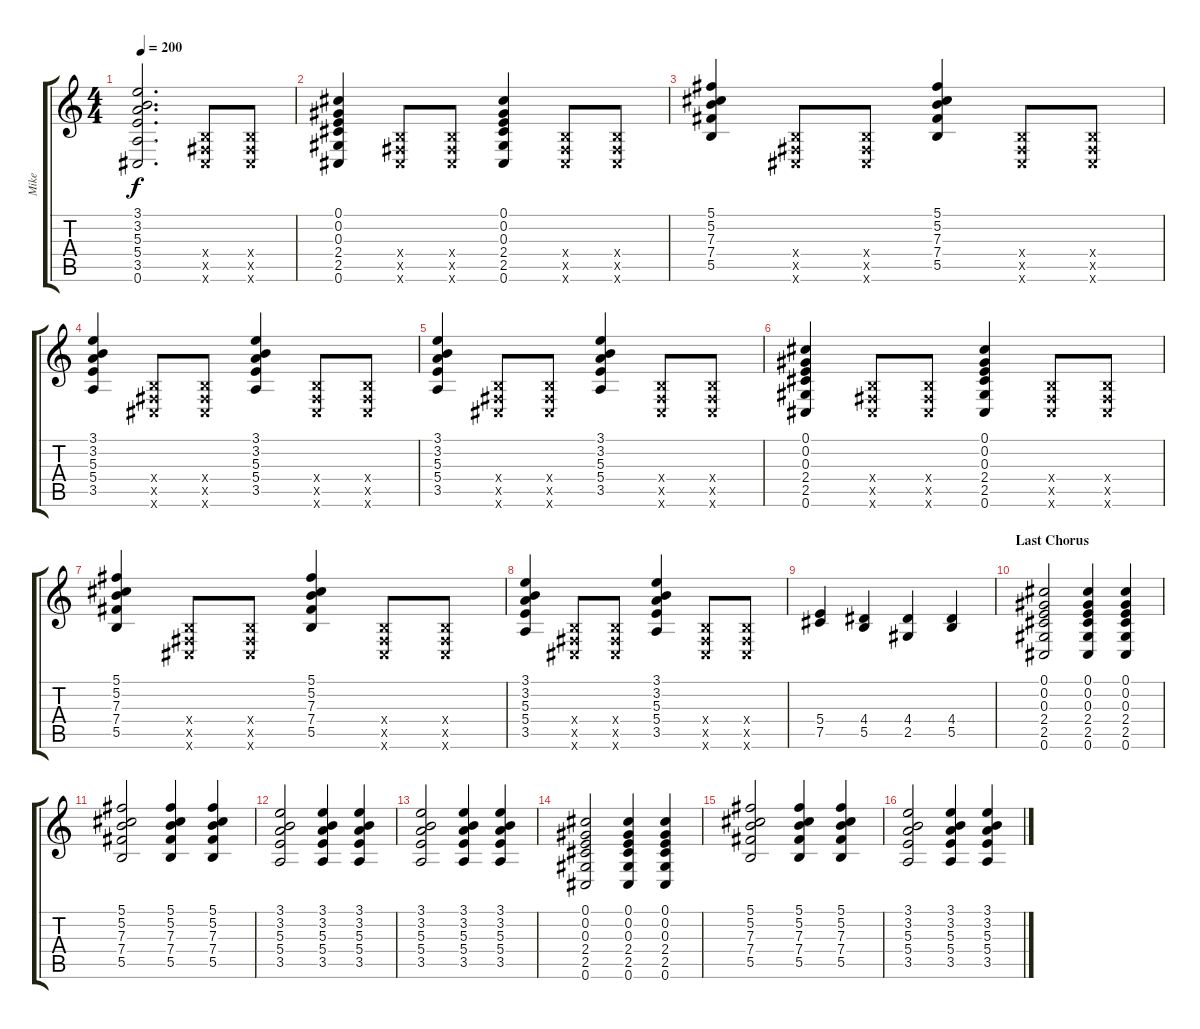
\track ("Mike" "Mike") {instrument acousticguitarsteel}
\staff {score tabs}
\tuning (Db4 Ab3 E3 B2 Gb2 Db2) {hide}
\ts (4 4)
\tempo 200
\clef g2
\ks c
(3.1{t} 3.2{t} 5.3{t} 5.4{t} 3.5{t} 0.6{t}).2{d dy f} (0.4{x} 0.5{x} 0.6{x}).8 (0.4{x} 0.5{x} 0.6{x}).8 |
(0.1 0.2 0.3 2.4 2.5 0.6).4 (0.4{x} 0.5{x} 0.6{x}).8 (0.4{x} 0.5{x} 0.6{x}).8 (0.1 0.2 0.3 2.4 2.5 0.6).4 (0.4{x} 0.5{x} 0.6{x}).8 (0.4{x} 0.5{x} 0.6{x}).8 |
(5.1 5.2 7.3 7.4 5.5).4 (0.4{x} 0.5{x} 0.6{x}).8 (0.4{x} 0.5{x} 0.6{x}).8 (5.1 5.2 7.3 7.4 5.5).4 (0.4{x} 0.5{x} 0.6{x}).8 (0.4{x} 0.5{x} 0.6{x}).8 |
(3.1 3.2 5.3 5.4 3.5).4 (0.4{x} 0.5{x} 0.6{x}).8 (0.4{x} 0.5{x} 0.6{x}).8 (3.1 3.2 5.3 5.4 3.5).4 (0.4{x} 0.5{x} 0.6{x}).8 (0.4{x} 0.5{x} 0.6{x}).8 |
(3.1 3.2 5.3 5.4 3.5).4 (0.4{x} 0.5{x} 0.6{x}).8 (0.4{x} 0.5{x} 0.6{x}).8 (3.1 3.2 5.3 5.4 3.5).4 (0.4{x} 0.5{x} 0.6{x}).8 (0.4{x} 0.5{x} 0.6{x}).8 |
(0.1 0.2 0.3 2.4 2.5 0.6).4 (0.4{x} 0.5{x} 0.6{x}).8 (0.4{x} 0.5{x} 0.6{x}).8 (0.1 0.2 0.3 2.4 2.5 0.6).4 (0.4{x} 0.5{x} 0.6{x}).8 (0.4{x} 0.5{x} 0.6{x}).8 |
(5.1 5.2 7.3 7.4 5.5).4 (0.4{x} 0.5{x} 0.6{x}).8 (0.4{x} 0.5{x} 0.6{x}).8 (5.1 5.2 7.3 7.4 5.5).4 (0.4{x} 0.5{x} 0.6{x}).8 (0.4{x} 0.5{x} 0.6{x}).8 |
(3.1 3.2 5.3 5.4 3.5).4 (0.4{x} 0.5{x} 0.6{x}).8 (0.4{x} 0.5{x} 0.6{x}).8 (3.1 3.2 5.3 5.4 3.5).4 (0.4{x} 0.5{x} 0.6{x}).8 (0.4{x} 0.5{x} 0.6{x}).8 |
(5.4 7.5).4 (4.4 5.5).4 (4.4 2.5).4 (4.4 5.5).4 |
\section ("" "Last Chorus")
(0.1 0.2 0.3 2.4 2.5 0.6).2 (0.1 0.2 0.3 2.4 2.5 0.6).4 (0.1 0.2 0.3 2.4 2.5 0.6).4 |
(5.1 5.2 7.3 7.4 5.5).2 (5.1 5.2 7.3 7.4 5.5).4 (5.1 5.2 7.3 7.4 5.5).4 |
(3.1 3.2 5.3 5.4 3.5).2 (3.1 3.2 5.3 5.4 3.5).4 (3.1 3.2 5.3 5.4 3.5).4 |
(3.1 3.2 5.3 5.4 3.5).2 (3.1 3.2 5.3 5.4 3.5).4 (3.1 3.2 5.3 5.4 3.5).4 |
(0.1 0.2 0.3 2.4 2.5 0.6).2 (0.1 0.2 0.3 2.4 2.5 0.6).4 (0.1 0.2 0.3 2.4 2.5 0.6).4 |
(5.1 5.2 7.3 7.4 5.5).2 (5.1 5.2 7.3 7.4 5.5).4 (5.1 5.2 7.3 7.4 5.5).4 |
(3.1 3.2 5.3 5.4 3.5).2 (3.1 3.2 5.3 5.4 3.5).4 (3.1 3.2 5.3 5.4 3.5).4
